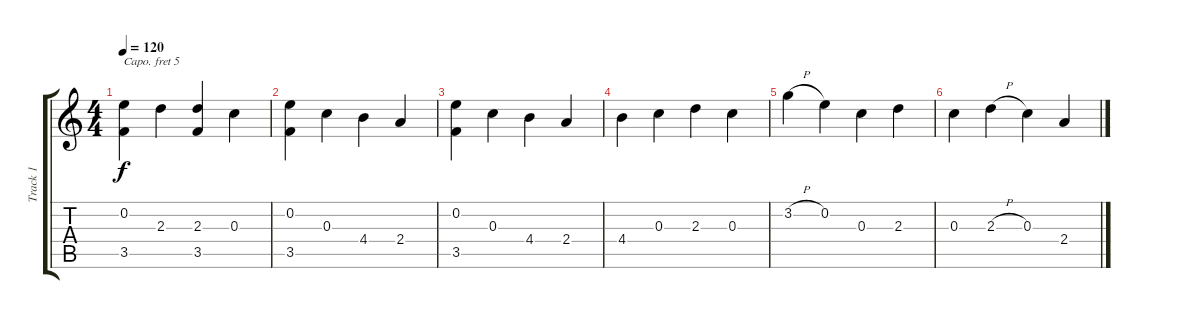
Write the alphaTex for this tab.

\track ("Track 1" "Track 1") {instrument acousticguitarsteel}
\staff {score tabs}
\capo 5
\tuning (E4 B3 G3 D3 A2 E2) {hide}
\ts (4 4)
\tempo 120
\clef g2
\ks c
(0.2 3.5).4{dy f} 2.3.4 (2.3 3.5).4 0.3.4 |
(0.2 3.5).4 0.3.4 4.4.4 2.4.4 |
(0.2 3.5).4 0.3.4 4.4.4 2.4.4 |
4.4.4 0.3.4 2.3.4 0.3.4 |
3.2{h}.4 0.2.4 0.3.4 2.3.4 |
0.3.4 2.3{h}.4 0.3.4 2.4.4
